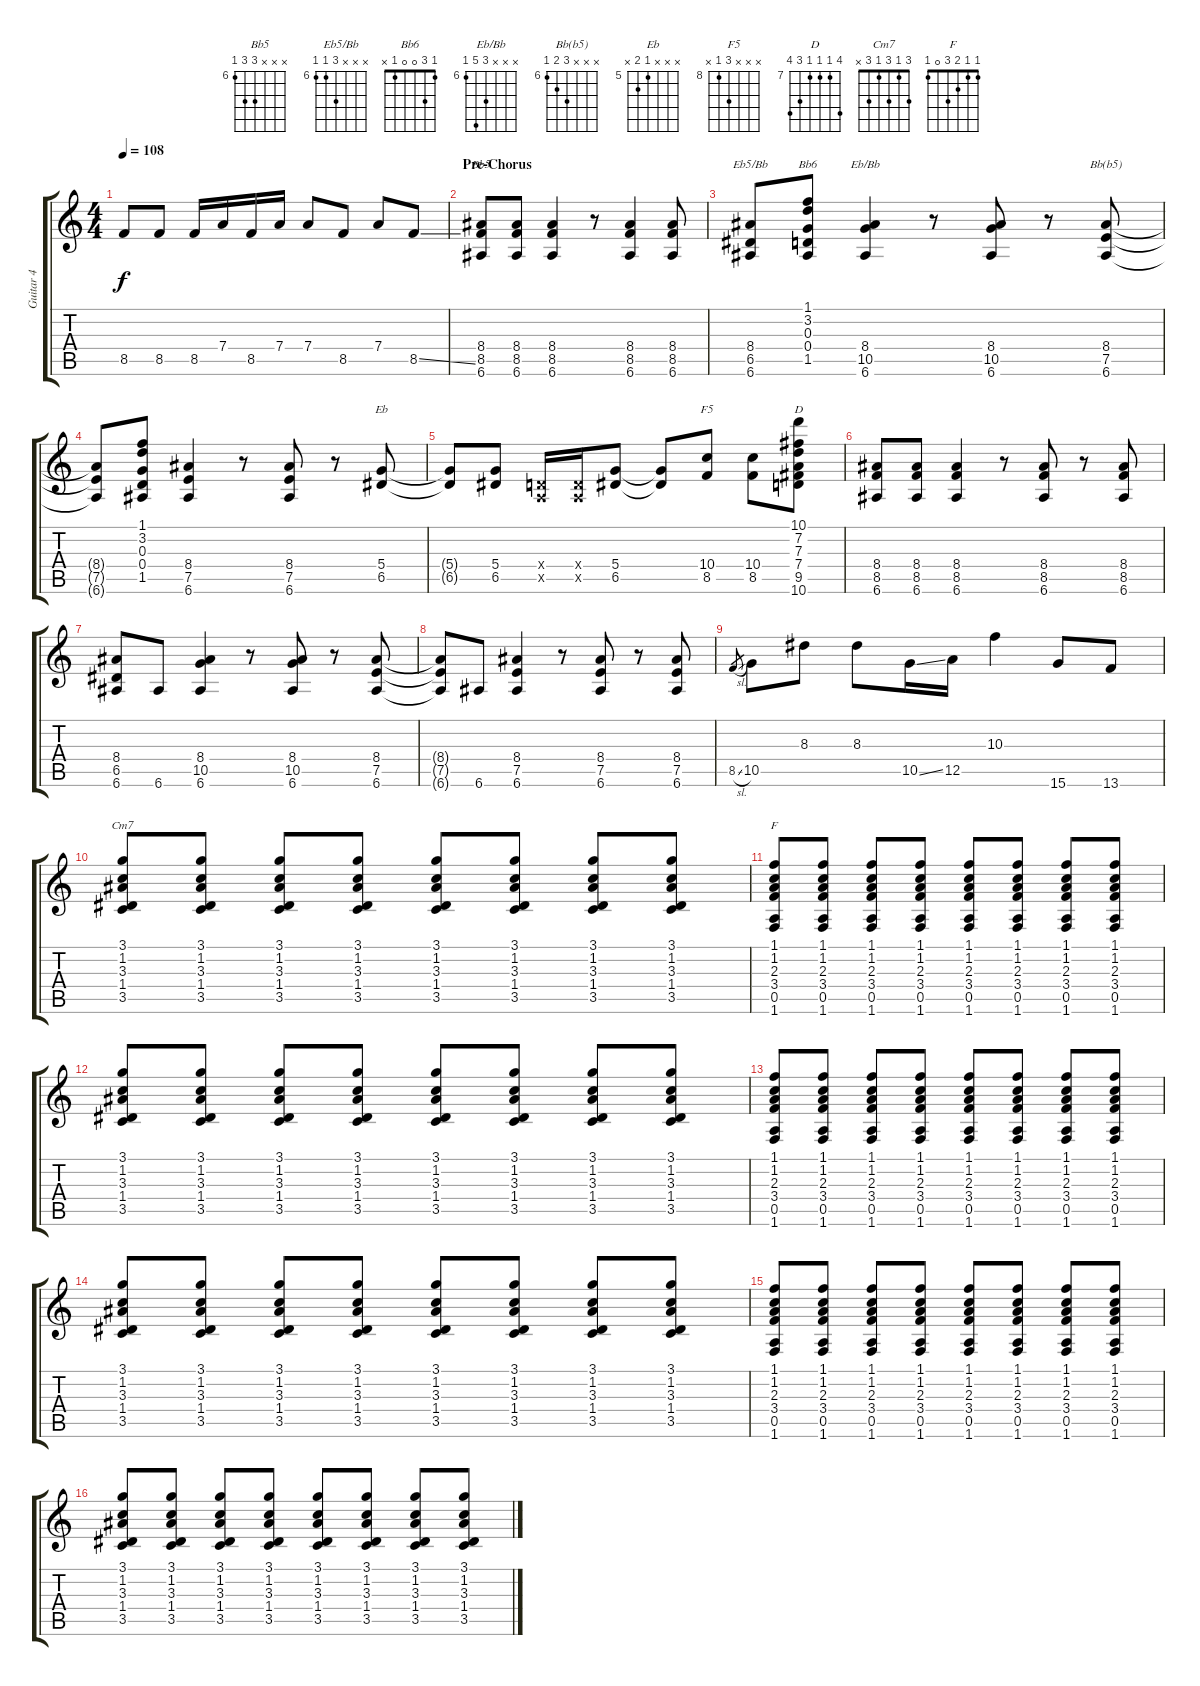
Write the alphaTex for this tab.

\track ("Guitar 4" "Guitar 4") {instrument distortionguitar}
\staff {score tabs}
\tuning (E4 B3 G3 D3 A2 E2) {hide}
\chord ("Bb5" x x x 8 8 6) {firstfret 6}
\chord ("Eb5/Bb" x x x 8 6 6) {firstfret 6}
\chord ("Bb6" 1 3 0 0 1 x)
\chord ("Eb/Bb" x x x 8 10 6) {firstfret 6}
\chord ("Bb(b5)" x x x 8 7 6) {firstfret 6}
\chord ("Eb" x x x 5 6 x) {firstfret 5}
\chord ("F5" x x x 10 8 x) {firstfret 8}
\chord ("D" 10 7 7 7 9 10) {firstfret 7}
\chord ("Cm7" 3 1 3 1 3 x)
\chord ("F" 1 1 2 3 0 1)
\ts (4 4)
\tempo 108
\clef g2
\ks c
8.5.8{dy f} 8.5.8 8.5.16 7.4.16 8.5.16 7.4.16 7.4.8 8.5.8 7.4.8 8.5{ss}.8 |
\section ("" "Pre-Chorus")
(8.4 8.5 6.6).8{ch "Bb5"} (8.4 8.5 6.6).8 (8.4 8.5 6.6).4 r.8 (8.4 8.5 6.6).4 (8.4 8.5 6.6).8 |
(8.4 6.5 6.6).8{ch "Eb5/Bb"} (1.1 3.2 0.3 0.4 1.5).8{ch "Bb6"} (8.4 10.5 6.6).4{ch "Eb/Bb"} r.8 (8.4 10.5 6.6).8 r.8 (8.4 7.5 6.6).8{ch "Bb(b5)"} |
(8.4{t} 7.5{t} 6.6{t}).8 (1.1 3.2 0.3 0.4 1.5).8 (8.4 7.5 6.6).4 r.8 (8.4 7.5 6.6).8 r.8 (5.4 6.5).8{ch "Eb"} |
(5.4{t} 6.5{t}).8 (5.4 6.5).8 (0.4{x} 0.5{x}).16 (0.4{x} 0.5{x}).16 (5.4 6.5).8 (5.4{t} 6.5{t}).8 (10.4 8.5).8{ch "F5"} (10.4 8.5).8 (10.1 7.2 7.3 7.4 9.5 10.6).8{ch "D"} |
(8.4 8.5 6.6).8 (8.4 8.5 6.6).8 (8.4 8.5 6.6).4 r.8 (8.4 8.5 6.6).8 r.8 (8.4 8.5 6.6).8 |
(8.4 6.5 6.6).8 6.6.8 (8.4 10.5 6.6).4 r.8 (8.4 10.5 6.6).8 r.8 (8.4 7.5 6.6).8 |
(8.4{t} 7.5{t} 6.6{t}).8 6.6.8 (8.4 7.5 6.6).4 r.8 (8.4 7.5 6.6).8 r.8 (8.4 7.5 6.6).8 |
8.5{sl}.8{gr} 10.5.8 8.3.8 8.3.8 10.5{ss}.16 12.5.16 10.3.4 15.6.8 13.6.8 |
(3.1 1.2 3.3 1.4 3.5).8{ch "Cm7"} (3.1 1.2 3.3 1.4 3.5).8 (3.1 1.2 3.3 1.4 3.5).8 (3.1 1.2 3.3 1.4 3.5).8 (3.1 1.2 3.3 1.4 3.5).8 (3.1 1.2 3.3 1.4 3.5).8 (3.1 1.2 3.3 1.4 3.5).8 (3.1 1.2 3.3 1.4 3.5).8 |
(1.1 1.2 2.3 3.4 0.5 1.6).8{ch "F"} (1.1 1.2 2.3 3.4 0.5 1.6).8 (1.1 1.2 2.3 3.4 0.5 1.6).8 (1.1 1.2 2.3 3.4 0.5 1.6).8 (1.1 1.2 2.3 3.4 0.5 1.6).8 (1.1 1.2 2.3 3.4 0.5 1.6).8 (1.1 1.2 2.3 3.4 0.5 1.6).8 (1.1 1.2 2.3 3.4 0.5 1.6).8 |
(3.1 1.2 3.3 1.4 3.5).8 (3.1 1.2 3.3 1.4 3.5).8 (3.1 1.2 3.3 1.4 3.5).8 (3.1 1.2 3.3 1.4 3.5).8 (3.1 1.2 3.3 1.4 3.5).8 (3.1 1.2 3.3 1.4 3.5).8 (3.1 1.2 3.3 1.4 3.5).8 (3.1 1.2 3.3 1.4 3.5).8 |
(1.1 1.2 2.3 3.4 0.5 1.6).8 (1.1 1.2 2.3 3.4 0.5 1.6).8 (1.1 1.2 2.3 3.4 0.5 1.6).8 (1.1 1.2 2.3 3.4 0.5 1.6).8 (1.1 1.2 2.3 3.4 0.5 1.6).8 (1.1 1.2 2.3 3.4 0.5 1.6).8 (1.1 1.2 2.3 3.4 0.5 1.6).8 (1.1 1.2 2.3 3.4 0.5 1.6).8 |
(3.1 1.2 3.3 1.4 3.5).8 (3.1 1.2 3.3 1.4 3.5).8 (3.1 1.2 3.3 1.4 3.5).8 (3.1 1.2 3.3 1.4 3.5).8 (3.1 1.2 3.3 1.4 3.5).8 (3.1 1.2 3.3 1.4 3.5).8 (3.1 1.2 3.3 1.4 3.5).8 (3.1 1.2 3.3 1.4 3.5).8 |
(1.1 1.2 2.3 3.4 0.5 1.6).8 (1.1 1.2 2.3 3.4 0.5 1.6).8 (1.1 1.2 2.3 3.4 0.5 1.6).8 (1.1 1.2 2.3 3.4 0.5 1.6).8 (1.1 1.2 2.3 3.4 0.5 1.6).8 (1.1 1.2 2.3 3.4 0.5 1.6).8 (1.1 1.2 2.3 3.4 0.5 1.6).8 (1.1 1.2 2.3 3.4 0.5 1.6).8 |
(3.1 1.2 3.3 1.4 3.5).8 (3.1 1.2 3.3 1.4 3.5).8 (3.1 1.2 3.3 1.4 3.5).8 (3.1 1.2 3.3 1.4 3.5).8 (3.1 1.2 3.3 1.4 3.5).8 (3.1 1.2 3.3 1.4 3.5).8 (3.1 1.2 3.3 1.4 3.5).8 (3.1 1.2 3.3 1.4 3.5).8
